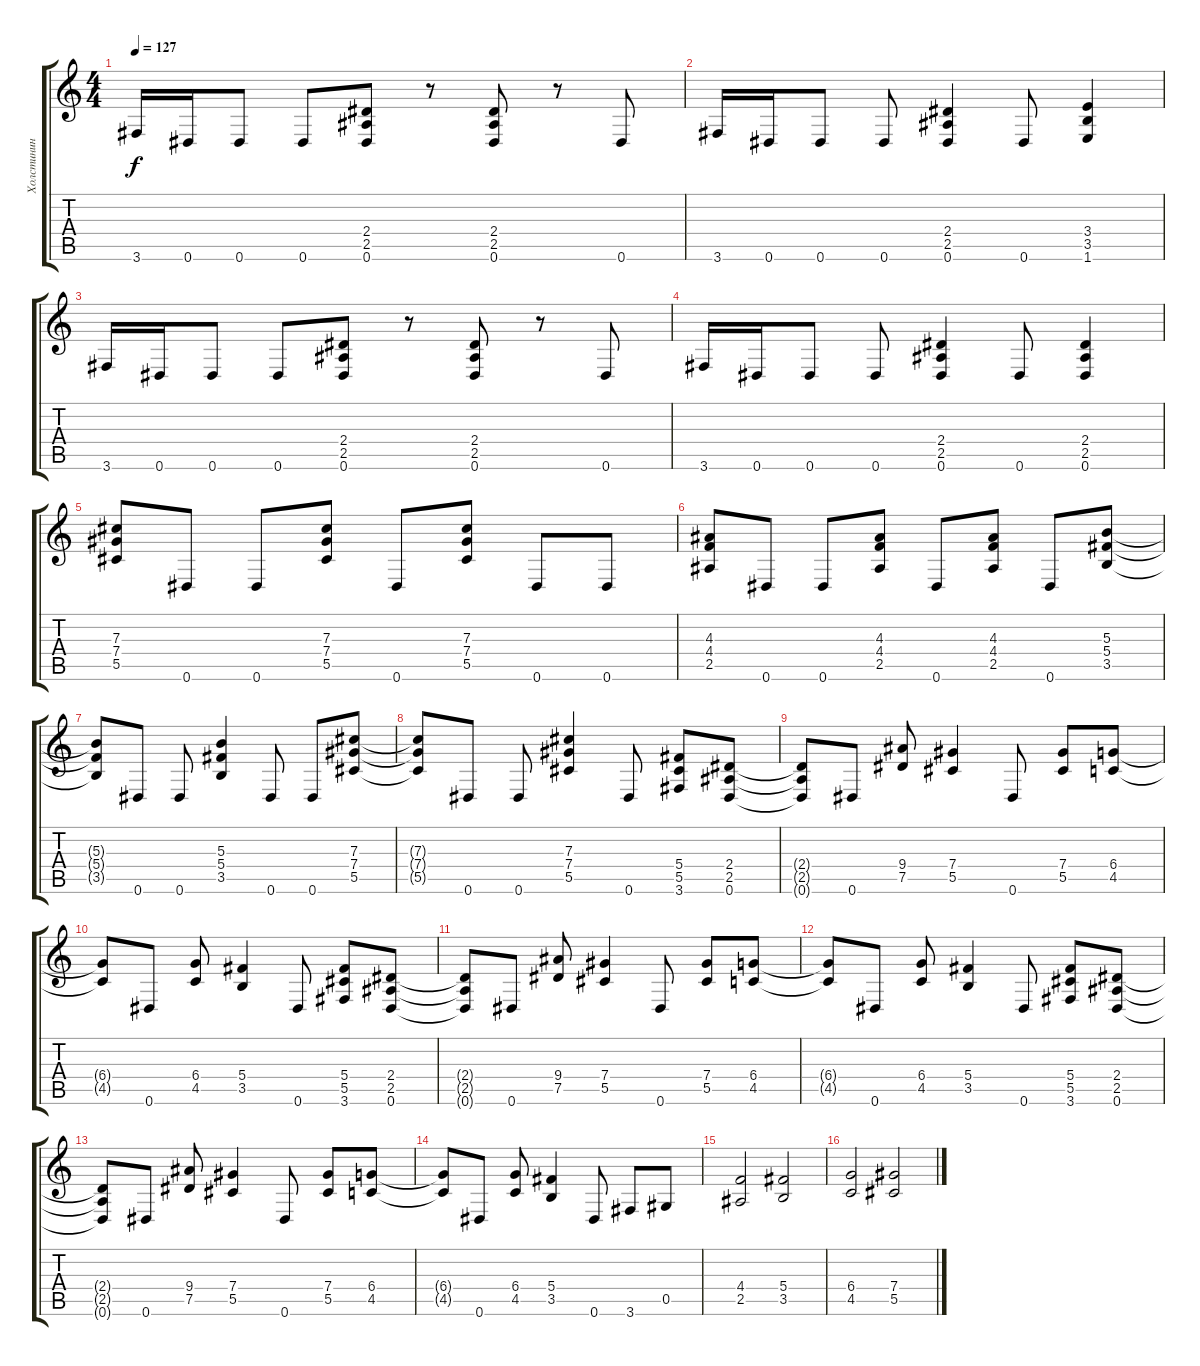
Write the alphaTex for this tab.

\track ("Холстинин" "Холстинин") {instrument distortionguitar}
\staff {score tabs}
\tuning (Eb4 Bb3 Gb3 Db3 Ab2 Eb2) {hide}
\ts (4 4)
\tempo 127
\clef g2
\ks c
3.6.16{dy f} 0.6.16 0.6.8 0.6.8 (2.4 2.5 0.6).8 r.8 (2.4 2.5 0.6).8 r.8 0.6.8 |
3.6.16 0.6.16 0.6.8 0.6.8 (2.4 2.5 0.6).4 0.6.8 (3.4 3.5 1.6).4 |
3.6.16 0.6.16 0.6.8 0.6.8 (2.4 2.5 0.6).8 r.8 (2.4 2.5 0.6).8 r.8 0.6.8 |
3.6.16 0.6.16 0.6.8 0.6.8 (2.4 2.5 0.6).4 0.6.8 (2.4 2.5 0.6).4 |
(7.3 7.4 5.5).8 0.6.8 0.6.8 (7.3 7.4 5.5).8 0.6.8 (7.3 7.4 5.5).8 0.6.8 0.6.8 |
(4.3 4.4 2.5).8 0.6.8 0.6.8 (4.3 4.4 2.5).8 0.6.8 (4.3 4.4 2.5).8 0.6.8 (5.3 5.4 3.5).8 |
(5.3{t} 5.4{t} 3.5{t}).8 0.6.8 0.6.8 (5.3 5.4 3.5).4 0.6.8 0.6.8 (7.3 7.4 5.5).8 |
(7.3{t} 7.4{t} 5.5{t}).8 0.6.8 0.6.8 (7.3 7.4 5.5).4 0.6.8 (5.4 5.5 3.6).8 (2.4 2.5 0.6).8 |
(2.4{t} 2.5{t} 0.6{t}).8 0.6.8 (9.4 7.5).8 (7.4 5.5).4 0.6.8 (7.4 5.5).8 (6.4 4.5).8 |
(6.4{t} 4.5{t}).8 0.6.8 (6.4 4.5).8 (5.4 3.5).4 0.6.8 (5.4 5.5 3.6).8 (2.4 2.5 0.6).8 |
(2.4{t} 2.5{t} 0.6{t}).8 0.6.8 (9.4 7.5).8 (7.4 5.5).4 0.6.8 (7.4 5.5).8 (6.4 4.5).8 |
(6.4{t} 4.5{t}).8 0.6.8 (6.4 4.5).8 (5.4 3.5).4 0.6.8 (5.4 5.5 3.6).8 (2.4 2.5 0.6).8 |
(2.4{t} 2.5{t} 0.6{t}).8 0.6.8 (9.4 7.5).8 (7.4 5.5).4 0.6.8 (7.4 5.5).8 (6.4 4.5).8 |
(6.4{t} 4.5{t}).8 0.6.8 (6.4 4.5).8 (5.4 3.5).4 0.6.8 3.6.8 0.5.8 |
(4.4 2.5).2 (5.4 3.5).2 |
(6.4 4.5).2 (7.4 5.5).2
